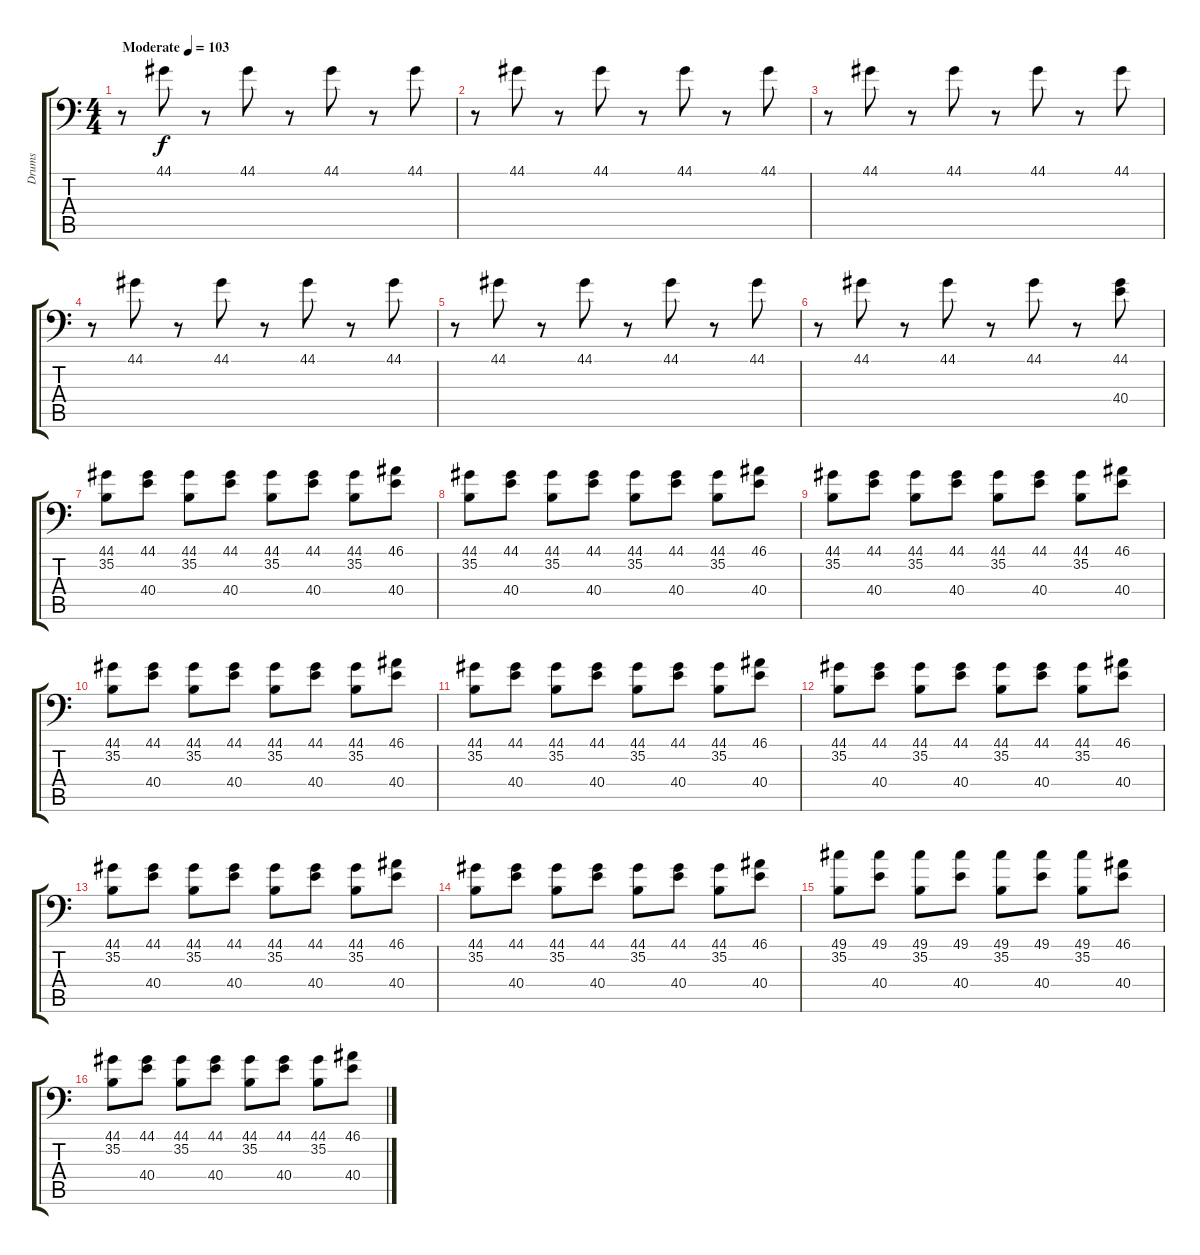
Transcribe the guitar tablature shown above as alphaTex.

\track ("Drums" "Drums") {instrument acousticgrandpiano}
\staff {score tabs}
\tuning (C-1 C-1 C-1 C-1 C-1 C-1) {hide}
\ts (4 4)
\tempo (103 "Moderate")
\clef f4
\ks c
r.8{dy f instrument acousticgrandpiano} 44.1.8 r.8 44.1.8 r.8 44.1.8 r.8 44.1.8 |
r.8 44.1.8 r.8 44.1.8 r.8 44.1.8 r.8 44.1.8 |
r.8 44.1.8 r.8 44.1.8 r.8 44.1.8 r.8 44.1.8 |
r.8 44.1.8 r.8 44.1.8 r.8 44.1.8 r.8 44.1.8 |
r.8 44.1.8 r.8 44.1.8 r.8 44.1.8 r.8 44.1.8 |
r.8 44.1.8 r.8 44.1.8 r.8 44.1.8 r.8 (44.1 40.4).8 |
(44.1 35.2).8 (44.1 40.4).8 (44.1 35.2).8 (44.1 40.4).8 (44.1 35.2).8 (44.1 40.4).8 (44.1 35.2).8 (46.1 40.4).8 |
(44.1 35.2).8 (44.1 40.4).8 (44.1 35.2).8 (44.1 40.4).8 (44.1 35.2).8 (44.1 40.4).8 (44.1 35.2).8 (46.1 40.4).8 |
(44.1 35.2).8 (44.1 40.4).8 (44.1 35.2).8 (44.1 40.4).8 (44.1 35.2).8 (44.1 40.4).8 (44.1 35.2).8 (46.1 40.4).8 |
(44.1 35.2).8 (44.1 40.4).8 (44.1 35.2).8 (44.1 40.4).8 (44.1 35.2).8 (44.1 40.4).8 (44.1 35.2).8 (46.1 40.4).8 |
(44.1 35.2).8 (44.1 40.4).8 (44.1 35.2).8 (44.1 40.4).8 (44.1 35.2).8 (44.1 40.4).8 (44.1 35.2).8 (46.1 40.4).8 |
(44.1 35.2).8 (44.1 40.4).8 (44.1 35.2).8 (44.1 40.4).8 (44.1 35.2).8 (44.1 40.4).8 (44.1 35.2).8 (46.1 40.4).8 |
(44.1 35.2).8 (44.1 40.4).8 (44.1 35.2).8 (44.1 40.4).8 (44.1 35.2).8 (44.1 40.4).8 (44.1 35.2).8 (46.1 40.4).8 |
(44.1 35.2).8 (44.1 40.4).8 (44.1 35.2).8 (44.1 40.4).8 (44.1 35.2).8 (44.1 40.4).8 (44.1 35.2).8 (46.1 40.4).8 |
(49.1 35.2).8 (49.1 40.4).8 (49.1 35.2).8 (49.1 40.4).8 (49.1 35.2).8 (49.1 40.4).8 (49.1 35.2).8 (46.1 40.4).8 |
(44.1 35.2).8 (44.1 40.4).8 (44.1 35.2).8 (44.1 40.4).8 (44.1 35.2).8 (44.1 40.4).8 (44.1 35.2).8 (46.1 40.4).8
